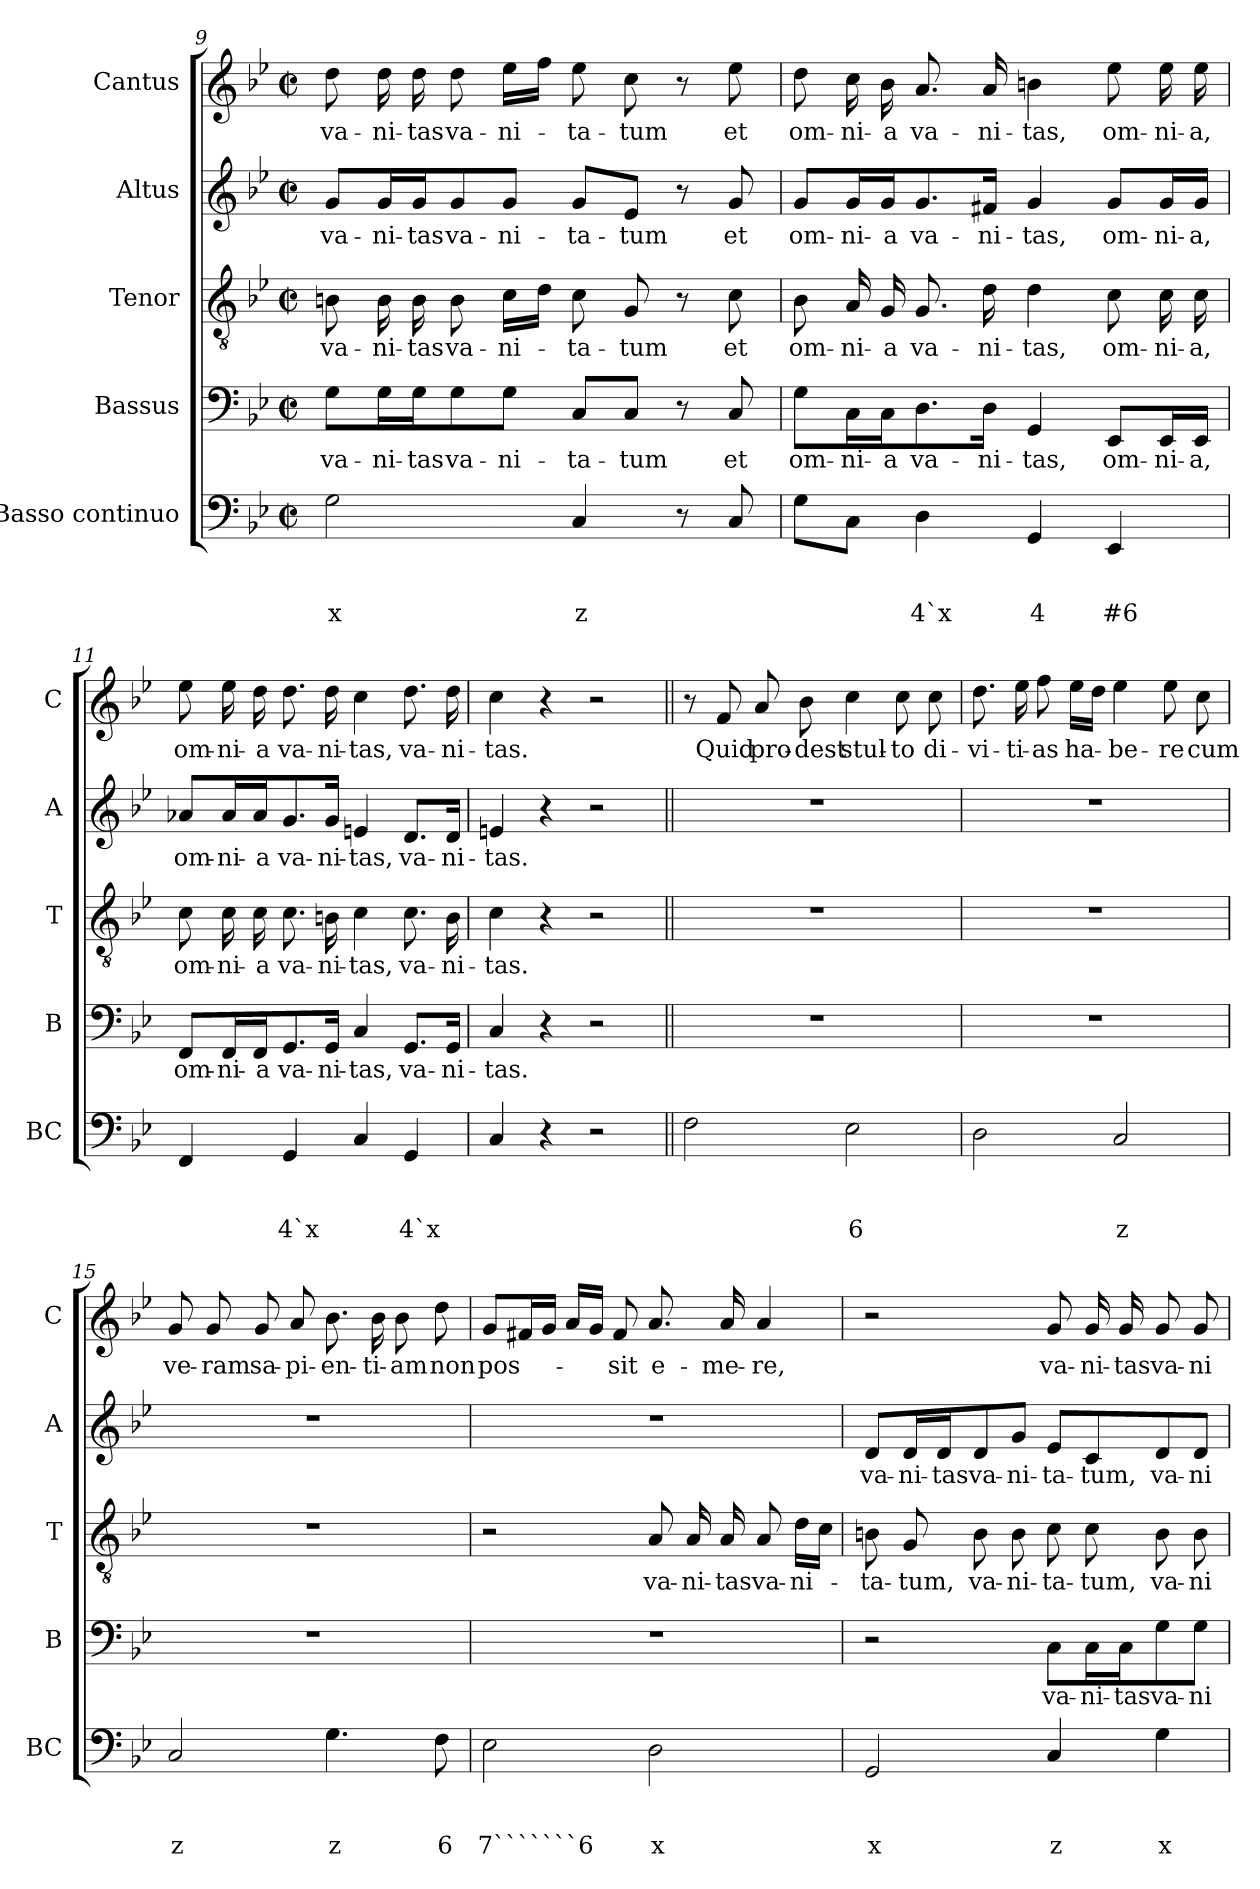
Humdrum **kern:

**kern	**text	**text	**text	**kern	**text	**kern	**text	**kern	**text	**kern	**text
*part5	*part5	*part5	*part5	*part4	*part4	*part3	*part3	*part2	*part2	*part1	*part1
*staff5	*staff5	*staff5	*staff5	*staff4	*staff4	*staff3	*staff3	*staff2	*staff2	*staff1	*staff1
*I"Basso continuo	*	*	*	*I"Bassus	*	*I"Tenor	*	*I"Altus	*	*I"Cantus	*
*I'BC	*	*	*	*I'B	*	*I'T	*	*I'A	*	*I'C	*
*clefF4	*	*	*	*clefF4	*	*clefGv2	*	*clefG2	*	*clefG2	*
*k[b-e-]	*	*	*	*k[b-e-]	*	*k[b-e-]	*	*k[b-e-]	*	*k[b-e-]	*
*B-:	*	*	*	*B-:	*	*B-:	*	*B-:	*	*B-:	*
*M2/2	*	*	*	*M2/2	*	*M2/2	*	*M2/2	*	*M2/2	*
*met(c|)	*	*	*	*met(c|)	*	*met(c|)	*	*met(c|)	*	*met(c|)	*
=9	=9	=9	=9	=9	=9	=9	=9	=9	=9	=9	=9
!	!	!	!LO:LY:b	!	!LO:LY:b	!	!LO:LY:b	!	!LO:LY:b	!	!LO:LY:b
2G\	.	.	x	8G\L	va-	8Bn\	va-	8g/L	va-	8dd\	va-
!	!	!	!	!	!LO:LY:b	!	!LO:LY:b	!	!LO:LY:b	!	!LO:LY:b
.	.	.	.	16G\L	-ni-	16B\	-ni-	16g/L	-ni-	16dd\	-ni-
!	!	!	!	!	!LO:LY:b	!	!LO:LY:b	!	!LO:LY:b	!	!LO:LY:b
.	.	.	.	16G\J	-tas	16B\	-tas	16g/J	-tas	16dd\	-tas
!	!	!	!	!	!LO:LY:b	!	!LO:LY:b	!	!LO:LY:b	!	!LO:LY:b
.	.	.	.	8G\	va-	8B\	va-	8g/	va-	8dd\	va-
!	!	!	!	!	!LO:LY:b	!	!LO:LY:b	!	!LO:LY:b	!	!LO:LY:b
.	.	.	.	8G\J	-ni-	16c\LL	-ni-	8g/J	-ni-	16ee-\LL	-ni-
.	.	.	.	.	.	16d\JJ	.	.	.	16ff\JJ	.
!	!	!	!LO:LY:b	!	!LO:LY:b	!	!LO:LY:b	!	!LO:LY:b	!	!LO:LY:b
4C/	.	.	z	8C/L	-ta-	8c\	-ta-	8g/L	-ta-	8ee-\	-ta-
!	!	!	!	!	!LO:LY:b	!	!LO:LY:b	!	!LO:LY:b	!	!LO:LY:b
.	.	.	.	8C/J	-tum	8G/	-tum	8e-/J	-tum	8cc\	-tum
8r	.	.	.	8r	.	8r	.	8r	.	8r	.
!	!	!	!	!	!LO:LY:b	!	!LO:LY:b	!	!LO:LY:b	!	!LO:LY:b
8C/	.	.	.	8C/	et	8c\	et	8g/	et	8ee-\	et
!!LO:LB:g=z
=10	=10	=10	=10	=10	=10	=10	=10	=10	=10	=10	=10
!	!	!	!	!	!LO:LY:b	!	!LO:LY:b	!	!LO:LY:b	!	!LO:LY:b
8G\L	.	.	.	8G\L	om-	8B-\	om-	8g/L	om-	8dd\	om-
!	!	!	!	!	!LO:LY:b	!	!LO:LY:b	!	!LO:LY:b	!	!LO:LY:b
8C\J	.	.	.	16C\L	-ni-	16A/	-ni-	16g/L	-ni-	16cc\	-ni-
!	!	!	!	!	!LO:LY:b	!	!LO:LY:b	!	!LO:LY:b	!	!LO:LY:b
.	.	.	.	16C\J	-a	16G/	-a	16g/J	-a	16b-\	-a
!	!	!	!LO:LY:b	!	!LO:LY:b	!	!LO:LY:b	!	!LO:LY:b	!	!LO:LY:b
4D\	.	.	4`x	8.D\	va-	8.G/	va-	8.g/	va-	8.a/	va-
!	!	!	!	!	!LO:LY:b	!	!LO:LY:b	!	!LO:LY:b	!	!LO:LY:b
.	.	.	.	16D\Jk	-ni-	16d\	-ni-	16f#X/Jk	-ni-	16a/	-ni-
!	!	!	!LO:LY:b	!	!LO:LY:b	!	!LO:LY:b	!	!LO:LY:b	!	!LO:LY:b
4GG/	.	.	4	4GG/	-tas,	4d\	-tas,	4g/	-tas,	4bn\	-tas,
!	!	!	!LO:LY:b	!	!LO:LY:b	!	!LO:LY:b	!	!LO:LY:b	!	!LO:LY:b
4EE-/	.	.	#6	8EE-/L	om-	8c\	om-	8g/L	om-	8ee-\	om-
!	!	!	!	!	!LO:LY:b	!	!LO:LY:b	!	!LO:LY:b	!	!LO:LY:b
.	.	.	.	16EE-/L	-ni-	16c\	-ni-	16g/L	-ni-	16ee-\	-ni-
!	!	!	!	!	!LO:LY:b	!	!LO:LY:b	!	!LO:LY:b	!	!LO:LY:b
.	.	.	.	16EE-/JJ	-a,	16c\	-a,	16g/JJ	-a,	16ee-\	-a,
=11	=11	=11	=11	=11	=11	=11	=11	=11	=11	=11	=11
!	!	!	!	!	!LO:LY:b	!	!LO:LY:b	!	!LO:LY:b	!	!LO:LY:b
4FF/	.	.	.	8FF/L	om-	8c\	om-	8a-X/L	om-	8ee-\	om-
!	!	!	!	!	!LO:LY:b	!	!LO:LY:b	!	!LO:LY:b	!	!LO:LY:b
.	.	.	.	16FF/L	-ni-	16c\	-ni-	16a-/L	-ni-	16ee-\	-ni-
!	!	!	!	!	!LO:LY:b	!	!LO:LY:b	!	!LO:LY:b	!	!LO:LY:b
.	.	.	.	16FF/J	-a	16c\	-a	16a-/J	-a	16dd\	-a
!	!	!	!LO:LY:b	!	!LO:LY:b	!	!LO:LY:b	!	!LO:LY:b	!	!LO:LY:b
4GG/	.	.	4`x	8.GG/	va-	8.c\	va-	8.g/	va-	8.dd\	va-
!	!	!	!	!	!LO:LY:b	!	!LO:LY:b	!	!LO:LY:b	!	!LO:LY:b
.	.	.	.	16GG/Jk	-ni-	16Bn\	-ni-	16g/Jk	-ni-	16dd\	-ni-
!	!	!	!	!	!LO:LY:b	!	!LO:LY:b	!	!LO:LY:b	!	!LO:LY:b
4C/	.	.	.	4C/	-tas,	4c\	-tas,	4en/	-tas,	4cc\	-tas,
!	!	!	!LO:LY:b	!	!LO:LY:b	!	!LO:LY:b	!	!LO:LY:b	!	!LO:LY:b
4GG/	.	.	4`x	8.GG/L	va-	8.c\	va-	8.d/L	va-	8.dd\	va-
!	!	!	!	!	!LO:LY:b	!	!LO:LY:b	!	!LO:LY:b	!	!LO:LY:b
.	.	.	.	16GG/Jk	-ni-	16B\	-ni-	16d/Jk	-ni-	16dd\	-ni-
=12	=12	=12	=12	=12	=12	=12	=12	=12	=12	=12	=12
!	!	!	!	!	!LO:LY:b	!	!LO:LY:b	!	!LO:LY:b	!	!LO:LY:b
4C/	.	.	.	4C/	-tas.	4c\	-tas.	4en/	-tas.	4cc\	-tas.
4r	.	.	.	4r	.	4r	.	4r	.	4r	.
2r	.	.	.	2r	.	2r	.	2r	.	2r	.
!!LO:PB:g=z
=13||	=13||	=13||	=13||	=13||	=13||	=13||	=13||	=13||	=13||	=13||	=13||
2F\	.	.	.	1r	.	1r	.	1r	.	8r	.
!	!	!	!	!	!	!	!	!	!	!	!LO:LY:b
.	.	.	.	.	.	.	.	.	.	8f/	Quid
!	!	!	!	!	!	!	!	!	!	!	!LO:LY:b
.	.	.	.	.	.	.	.	.	.	8a/	pro-
!	!	!	!	!	!	!	!	!	!	!	!LO:LY:b
.	.	.	.	.	.	.	.	.	.	8b-\	-dest
!	!	!	!LO:LY:b	!	!	!	!	!	!	!	!LO:LY:b
2E-\	.	.	6	.	.	.	.	.	.	4cc\	stul-
!	!	!	!	!	!	!	!	!	!	!	!LO:LY:b
.	.	.	.	.	.	.	.	.	.	8cc\	-to
!	!	!	!	!	!	!	!	!	!	!	!LO:LY:b
.	.	.	.	.	.	.	.	.	.	8cc\	di-
=14	=14	=14	=14	=14	=14	=14	=14	=14	=14	=14	=14
!	!	!	!	!	!	!	!	!	!	!	!LO:LY:b
2D\	.	.	.	1r	.	1r	.	1r	.	8.dd\	-vi-
!	!	!	!	!	!	!	!	!	!	!	!LO:LY:b
.	.	.	.	.	.	.	.	.	.	16ee-\	-ti-
!	!	!	!	!	!	!	!	!	!	!	!LO:LY:b
.	.	.	.	.	.	.	.	.	.	8ff\	-as
!	!	!	!	!	!	!	!	!	!	!	!LO:LY:b
.	.	.	.	.	.	.	.	.	.	16ee-\LL	ha-
.	.	.	.	.	.	.	.	.	.	16dd\JJ	.
!	!	!	!LO:LY:b	!	!	!	!	!	!	!	!LO:LY:b
2C/	.	.	z	.	.	.	.	.	.	4ee-\	-be-
!	!	!	!	!	!	!	!	!	!	!	!LO:LY:b
.	.	.	.	.	.	.	.	.	.	8ee-\	-re
!	!	!	!	!	!	!	!	!	!	!	!LO:LY:b
.	.	.	.	.	.	.	.	.	.	8cc\	cum
=15	=15	=15	=15	=15	=15	=15	=15	=15	=15	=15	=15
!	!	!	!LO:LY:b	!	!	!	!	!	!	!	!LO:LY:b
2C/	.	.	z	1r	.	1r	.	1r	.	8g/	ve-
!	!	!	!	!	!	!	!	!	!	!	!LO:LY:b
.	.	.	.	.	.	.	.	.	.	8g/	-ram
!	!	!	!	!	!	!	!	!	!	!	!LO:LY:b
.	.	.	.	.	.	.	.	.	.	8g/	sa-
!	!	!	!	!	!	!	!	!	!	!	!LO:LY:b
.	.	.	.	.	.	.	.	.	.	8a/	-pi-
!	!	!	!LO:LY:b	!	!	!	!	!	!	!	!LO:LY:b
4.G\	.	.	z	.	.	.	.	.	.	8.b-\	-en-
!	!	!	!	!	!	!	!	!	!	!	!LO:LY:b
.	.	.	.	.	.	.	.	.	.	16b-\	-ti-
!	!	!	!	!	!	!	!	!	!	!	!LO:LY:b
.	.	.	.	.	.	.	.	.	.	8b-\	-am
!	!	!	!LO:LY:b	!	!	!	!	!	!	!	!LO:LY:b
8F\	.	.	6	.	.	.	.	.	.	8dd\	non
=16	=16	=16	=16	=16	=16	=16	=16	=16	=16	=16	=16
!	!	!	!LO:LY:b	!	!	!	!	!	!	!	!LO:LY:b
2E-\	.	.	7```````6	1r	.	2r	.	1r	.	8g/L	pos-
.	.	.	.	.	.	.	.	.	.	16f#X/L	.
.	.	.	.	.	.	.	.	.	.	16g/JJ	.
.	.	.	.	.	.	.	.	.	.	16a/LL	.
.	.	.	.	.	.	.	.	.	.	16g/JJ	.
!	!	!	!	!	!	!	!	!	!	!	!LO:LY:b
.	.	.	.	.	.	.	.	.	.	8f#/	-sit
!	!	!	!LO:LY:b	!	!	!	!LO:LY:b	!	!	!	!LO:LY:b
2D\	.	.	x	.	.	8A/	va-	.	.	8.a/	e-
!	!	!	!	!	!	!	!LO:LY:b	!	!	!	!
.	.	.	.	.	.	16A/	-ni-	.	.	.	.
!	!	!	!	!	!	!	!LO:LY:b	!	!	!	!LO:LY:b
.	.	.	.	.	.	16A/	-tas	.	.	16a/	-me-
!	!	!	!	!	!	!	!LO:LY:b	!	!	!	!LO:LY:b
.	.	.	.	.	.	8A/	va-	.	.	4a/	-re,
!	!	!	!	!	!	!	!LO:LY:b	!	!	!	!
.	.	.	.	.	.	16d\LL	-ni-	.	.	.	.
.	.	.	.	.	.	16c\JJ	.	.	.	.	.
!!LO:LB:g=z
=17	=17	=17	=17	=17	=17	=17	=17	=17	=17	=17	=17
!	!	!	!LO:LY:b	!	!	!	!LO:LY:b	!	!LO:LY:b	!	!
2GG/	.	.	x	2r	.	8Bn\	-ta-	8d/L	va-	2r	.
!	!	!	!	!	!	!	!LO:LY:b	!	!LO:LY:b	!	!
.	.	.	.	.	.	8G/	-tum,	16d/L	-ni-	.	.
!	!	!	!	!	!	!	!	!	!LO:LY:b	!	!
.	.	.	.	.	.	.	.	16d/J	-tas	.	.
!	!	!	!	!	!	!	!LO:LY:b	!	!LO:LY:b	!	!
.	.	.	.	.	.	8B\	va-	8d/	va-	.	.
!	!	!	!	!	!	!	!LO:LY:b	!	!LO:LY:b	!	!
.	.	.	.	.	.	8B\	-ni-	8g/J	-ni-	.	.
!	!	!	!LO:LY:b	!	!LO:LY:b	!	!LO:LY:b	!	!LO:LY:b	!	!LO:LY:b
4C/	.	.	z	8C\L	va-	8c\	-ta-	8e-/L	-ta-	8g/	va-
!	!	!	!	!	!LO:LY:b	!	!LO:LY:b	!	!LO:LY:b	!	!LO:LY:b
.	.	.	.	16C\L	-ni-	8c\	-tum,	8c/	-tum,	16g/	-ni-
!	!	!	!	!	!LO:LY:b	!	!	!	!	!	!LO:LY:b
.	.	.	.	16C\J	-tas	.	.	.	.	16g/	-tas
!	!	!	!LO:LY:b	!	!LO:LY:b	!	!LO:LY:b	!	!LO:LY:b	!	!LO:LY:b
4G\	.	.	x	8G\	va-	8B\	va-	8d/	va-	8g/	va-
!	!	!	!	!	!LO:LY:b	!	!LO:LY:b	!	!LO:LY:b	!	!LO:LY:b
.	.	.	.	8G\J	-ni-	8B\	-ni-	8d/J	-ni-	8g/	-ni-
=	=	=	=	=	=	=	=	=	=	=	=
*-	*-	*-	*-	*-	*-	*-	*-	*-	*-	*-	*-
